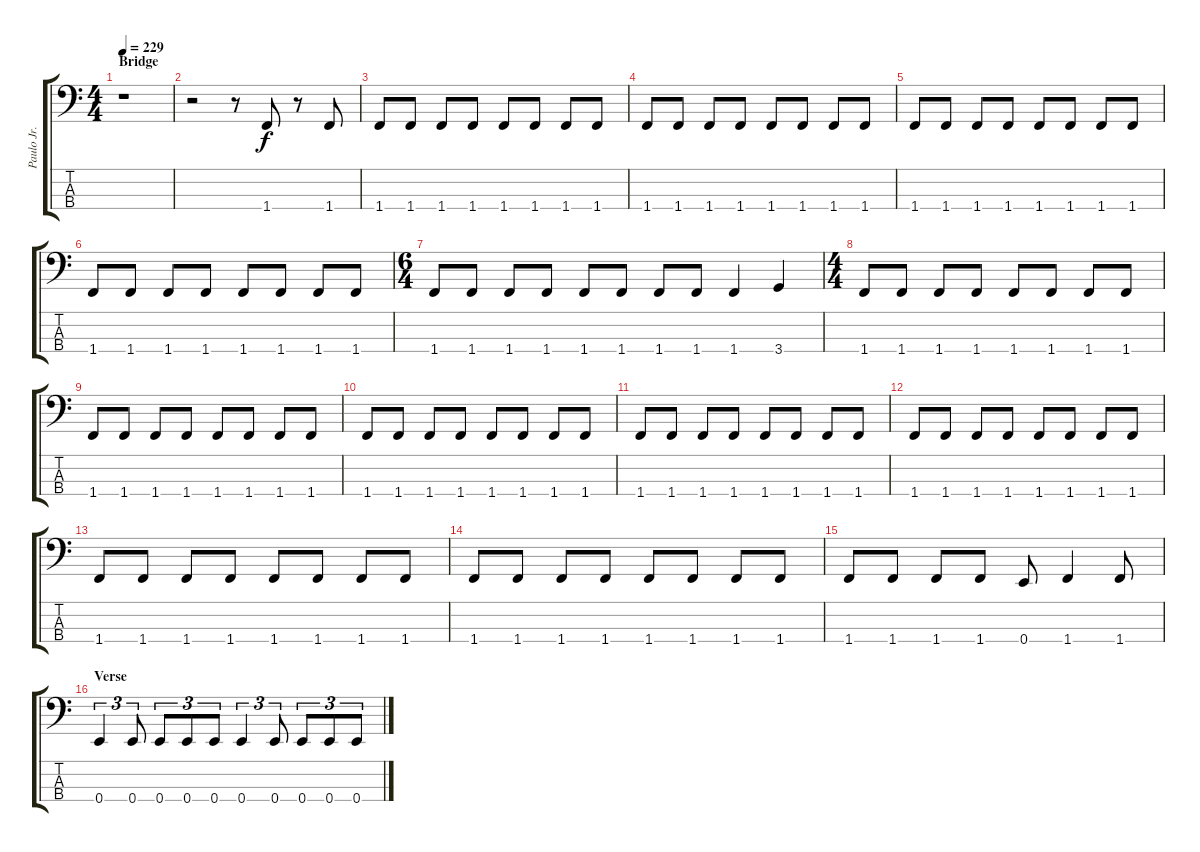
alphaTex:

\track ("Paulo Jr." "Paulo Jr.") {instrument electricbasspick}
\staff {score tabs}
\tuning (G2 D2 A1 E1) {hide}
\ts (4 4)
\section ("" "Bridge")
\tempo 229
\clef f4
\ks c
r.1{dy f} |
r.2 r.8 1.4.8 r.8 1.4.8 |
1.4.8 1.4.8 1.4.8 1.4.8 1.4.8 1.4.8 1.4.8 1.4.8 |
1.4.8 1.4.8 1.4.8 1.4.8 1.4.8 1.4.8 1.4.8 1.4.8 |
1.4.8 1.4.8 1.4.8 1.4.8 1.4.8 1.4.8 1.4.8 1.4.8 |
1.4.8 1.4.8 1.4.8 1.4.8 1.4.8 1.4.8 1.4.8 1.4.8 |
\ts (6 4)
1.4.8 1.4.8 1.4.8 1.4.8 1.4.8 1.4.8 1.4.8 1.4.8 1.4.4 3.4.4 |
\ts (4 4)
1.4.8 1.4.8 1.4.8 1.4.8 1.4.8 1.4.8 1.4.8 1.4.8 |
1.4.8 1.4.8 1.4.8 1.4.8 1.4.8 1.4.8 1.4.8 1.4.8 |
1.4.8 1.4.8 1.4.8 1.4.8 1.4.8 1.4.8 1.4.8 1.4.8 |
1.4.8 1.4.8 1.4.8 1.4.8 1.4.8 1.4.8 1.4.8 1.4.8 |
1.4.8 1.4.8 1.4.8 1.4.8 1.4.8 1.4.8 1.4.8 1.4.8 |
1.4.8 1.4.8 1.4.8 1.4.8 1.4.8 1.4.8 1.4.8 1.4.8 |
1.4.8 1.4.8 1.4.8 1.4.8 1.4.8 1.4.8 1.4.8 1.4.8 |
1.4.8 1.4.8 1.4.8 1.4.8 0.4.8 1.4.4 1.4.8 |
\section ("" "Verse ")
0.4.4{tu (3 2)} 0.4.8{tu (3 2)} 0.4.8{tu (3 2)} 0.4.8{tu (3 2)} 0.4.8{tu (3 2)} 0.4.4{tu (3 2)} 0.4.8{tu (3 2)} 0.4.8{tu (3 2)} 0.4.8{tu (3 2)} 0.4.8{tu (3 2)}
